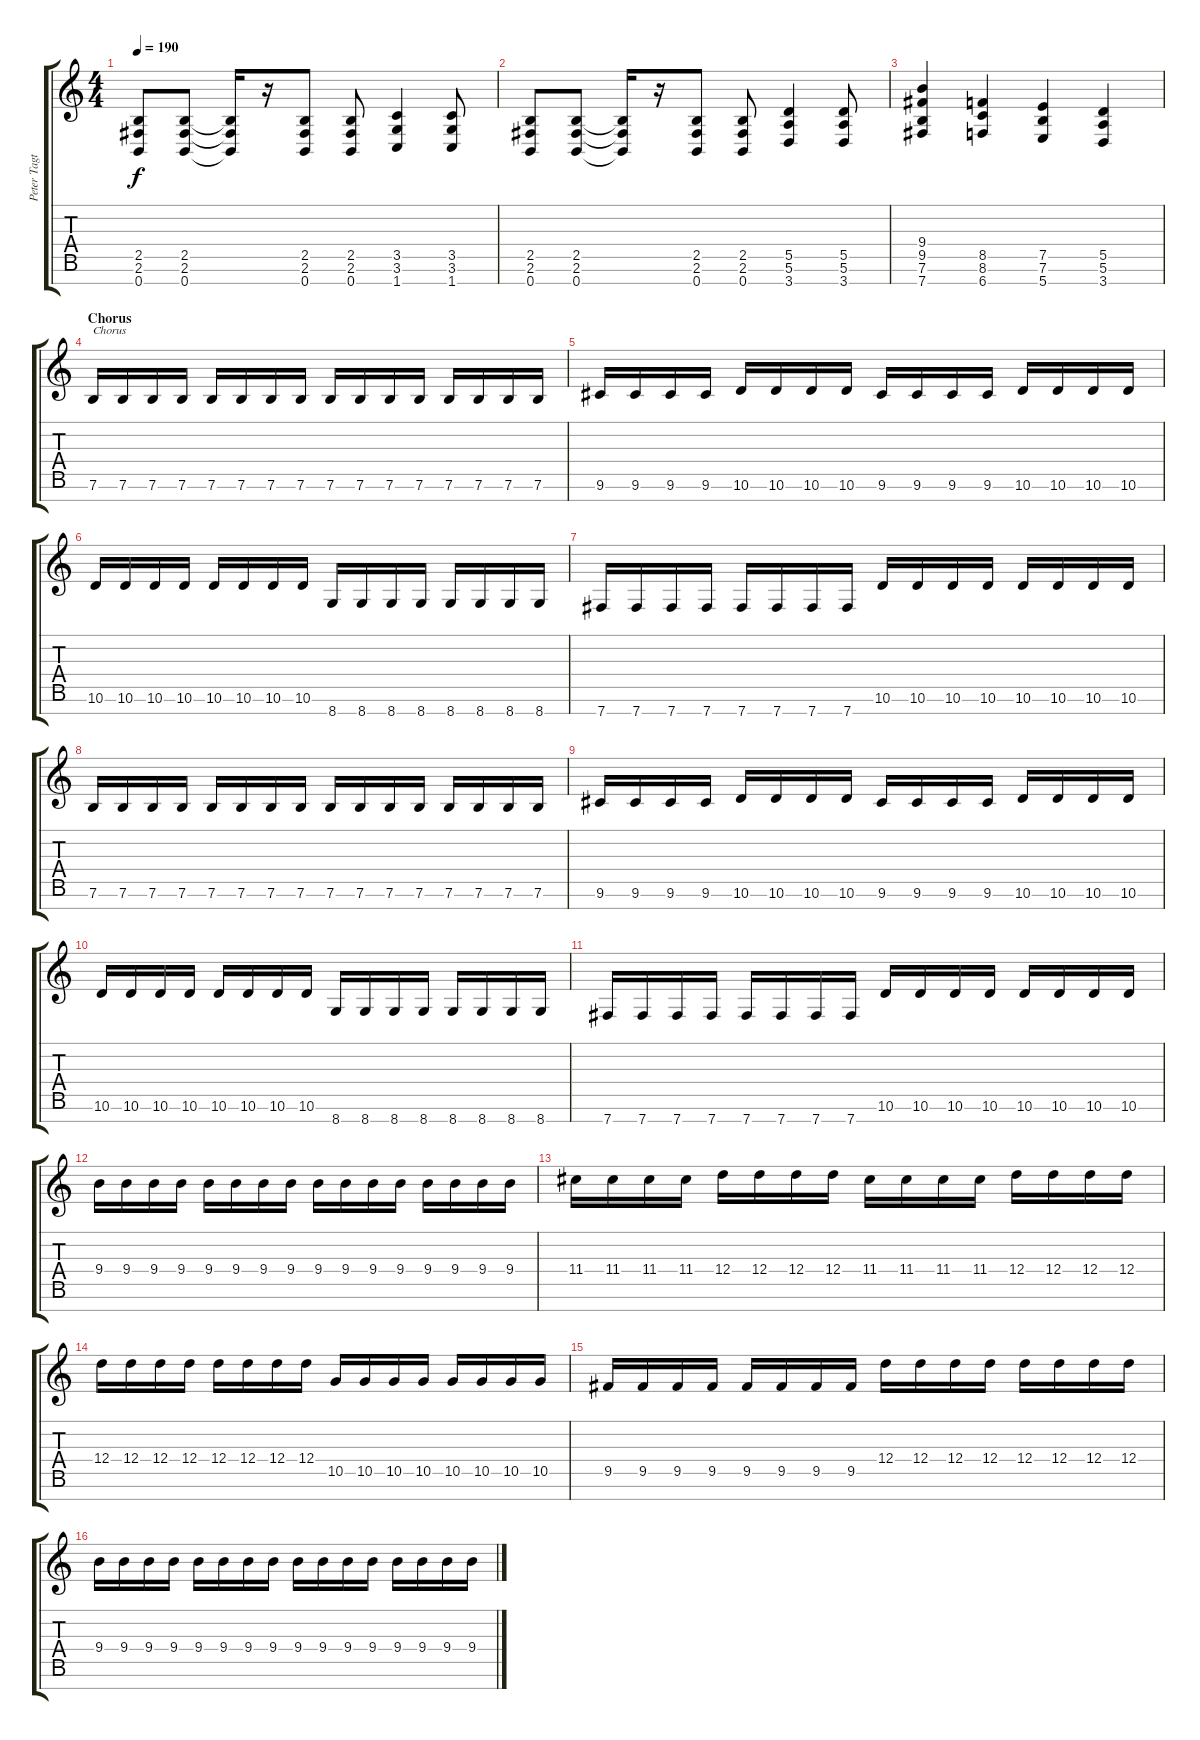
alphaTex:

\track ("Peter Tagtgren Guitar 2" "Peter Tagt") {instrument overdrivenguitar}
\staff {score tabs}
\tuning (E4 B3 G3 D3 A2 E2 B1) {hide}
\ts (4 4)
\tempo 190
\clef g2
\ks c
(2.5 2.6 0.7).8{dy f} (2.5 2.6 0.7).8 (2.5{t} 2.6{t} 0.7{t}).16 r.16 (2.5 2.6 0.7).8 (2.5 2.6 0.7).8 (3.5 3.6 1.7).4 (3.5 3.6 1.7).8 |
(2.5 2.6 0.7).8 (2.5 2.6 0.7).8 (2.5{t} 2.6{t} 0.7{t}).16 r.16 (2.5 2.6 0.7).8 (2.5 2.6 0.7).8 (5.5 5.6 3.7).4 (5.5 5.6 3.7).8 |
(9.4 9.5 7.6 7.7).4 (8.5 8.6 6.7).4 (7.5 7.6 5.7).4 (5.5 5.6 3.7).4 |
\section ("" "Chorus")
7.6.16{txt "Chorus"} 7.6.16 7.6.16 7.6.16 7.6.16 7.6.16 7.6.16 7.6.16 7.6.16 7.6.16 7.6.16 7.6.16 7.6.16 7.6.16 7.6.16 7.6.16 |
9.6.16 9.6.16 9.6.16 9.6.16 10.6.16 10.6.16 10.6.16 10.6.16 9.6.16 9.6.16 9.6.16 9.6.16 10.6.16 10.6.16 10.6.16 10.6.16 |
10.6.16 10.6.16 10.6.16 10.6.16 10.6.16 10.6.16 10.6.16 10.6.16 8.7.16 8.7.16 8.7.16 8.7.16 8.7.16 8.7.16 8.7.16 8.7.16 |
7.7.16 7.7.16 7.7.16 7.7.16 7.7.16 7.7.16 7.7.16 7.7.16 10.6.16 10.6.16 10.6.16 10.6.16 10.6.16 10.6.16 10.6.16 10.6.16 |
7.6.16 7.6.16 7.6.16 7.6.16 7.6.16 7.6.16 7.6.16 7.6.16 7.6.16 7.6.16 7.6.16 7.6.16 7.6.16 7.6.16 7.6.16 7.6.16 |
9.6.16 9.6.16 9.6.16 9.6.16 10.6.16 10.6.16 10.6.16 10.6.16 9.6.16 9.6.16 9.6.16 9.6.16 10.6.16 10.6.16 10.6.16 10.6.16 |
10.6.16 10.6.16 10.6.16 10.6.16 10.6.16 10.6.16 10.6.16 10.6.16 8.7.16 8.7.16 8.7.16 8.7.16 8.7.16 8.7.16 8.7.16 8.7.16 |
7.7.16 7.7.16 7.7.16 7.7.16 7.7.16 7.7.16 7.7.16 7.7.16 10.6.16 10.6.16 10.6.16 10.6.16 10.6.16 10.6.16 10.6.16 10.6.16 |
9.4.16 9.4.16 9.4.16 9.4.16 9.4.16 9.4.16 9.4.16 9.4.16 9.4.16 9.4.16 9.4.16 9.4.16 9.4.16 9.4.16 9.4.16 9.4.16 |
11.4.16 11.4.16 11.4.16 11.4.16 12.4.16 12.4.16 12.4.16 12.4.16 11.4.16 11.4.16 11.4.16 11.4.16 12.4.16 12.4.16 12.4.16 12.4.16 |
12.4.16 12.4.16 12.4.16 12.4.16 12.4.16 12.4.16 12.4.16 12.4.16 10.5.16 10.5.16 10.5.16 10.5.16 10.5.16 10.5.16 10.5.16 10.5.16 |
9.5.16 9.5.16 9.5.16 9.5.16 9.5.16 9.5.16 9.5.16 9.5.16 12.4.16 12.4.16 12.4.16 12.4.16 12.4.16 12.4.16 12.4.16 12.4.16 |
9.4.16 9.4.16 9.4.16 9.4.16 9.4.16 9.4.16 9.4.16 9.4.16 9.4.16 9.4.16 9.4.16 9.4.16 9.4.16 9.4.16 9.4.16 9.4.16
